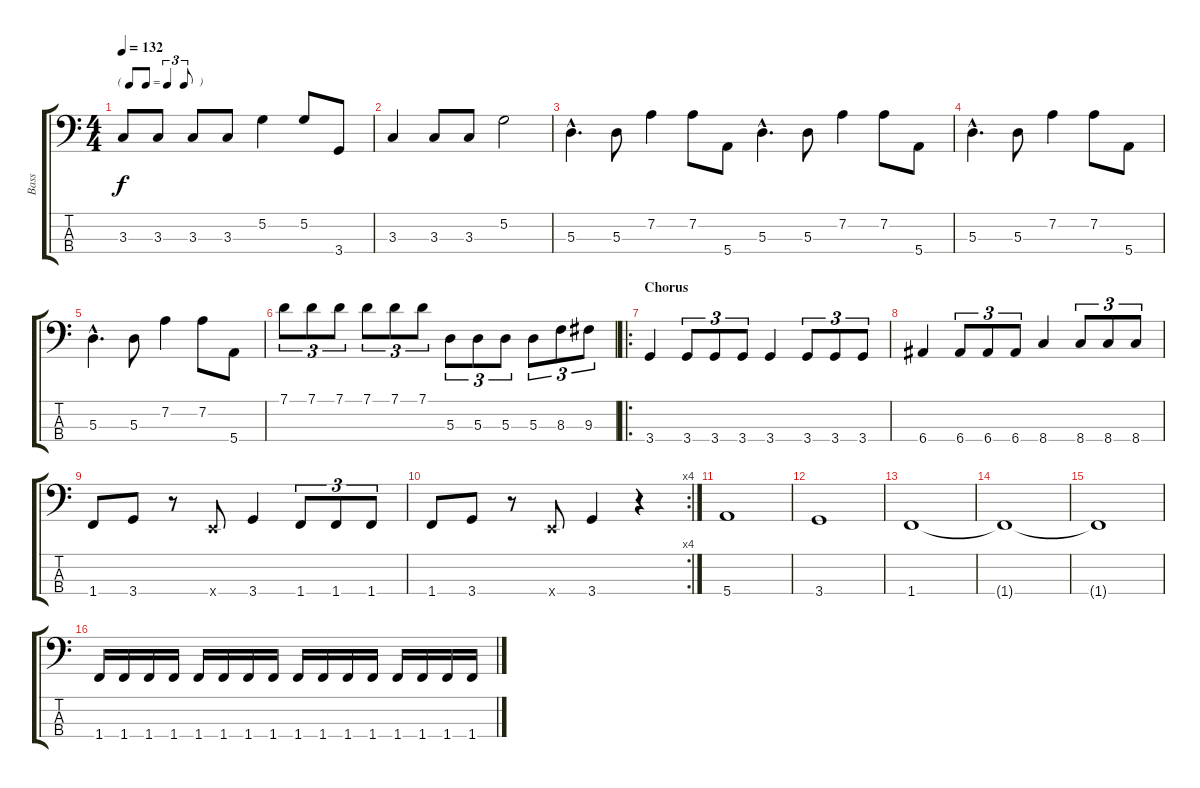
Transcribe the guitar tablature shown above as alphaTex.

\track ("Bass" "Bass") {instrument electricbasspick}
\staff {score tabs}
\tuning (G2 D2 A1 E1) {hide}
\ts (4 4)
\tf triplet8th
\tempo 132
\clef f4
\ks c
3.3.8{dy f} 3.3.8 3.3.8 3.3.8 5.2.4 5.2.8 3.4.8 |
3.3.4 3.3.8 3.3.8 5.2.2 |
5.3{hac}.4{d} 5.3.8 7.2.4 7.2.8 5.4.8 5.3{hac}.4{d} 5.3.8 7.2.4 7.2.8 5.4.8 |
5.3{hac}.4{d} 5.3.8 7.2.4 7.2.8 5.4.8 |
5.3{hac}.4{d} 5.3.8 7.2.4 7.2.8 5.4.8 |
7.1.8{tu (3 2)} 7.1.8{tu (3 2)} 7.1.8{tu (3 2)} 7.1.8{tu (3 2)} 7.1.8{tu (3 2)} 7.1.8{tu (3 2)} 5.3.8{tu (3 2)} 5.3.8{tu (3 2)} 5.3.8{tu (3 2)} 5.3.8{tu (3 2)} 8.3.8{tu (3 2)} 9.3.8{tu (3 2)} |
\ro
\section ("" "Chorus")
3.4.4 3.4.8{tu (3 2)} 3.4.8{tu (3 2)} 3.4.8{tu (3 2)} 3.4.4 3.4.8{tu (3 2)} 3.4.8{tu (3 2)} 3.4.8{tu (3 2)} |
6.4.4 6.4.8{tu (3 2)} 6.4.8{tu (3 2)} 6.4.8{tu (3 2)} 8.4.4 8.4.8{tu (3 2)} 8.4.8{tu (3 2)} 8.4.8{tu (3 2)} |
1.4.8 3.4.8 r.8 0.4{x}.8 3.4.4 1.4.8{tu (3 2)} 1.4.8{tu (3 2)} 1.4.8{tu (3 2)} |
\rc 4
1.4.8 3.4.8 r.8 0.4{x}.8 3.4.4 r.4 |
5.4.1 |
3.4.1 |
1.4.1 |
1.4{t}.1 |
1.4{t}.1 |
1.4.16 1.4.16 1.4.16 1.4.16 1.4.16 1.4.16 1.4.16 1.4.16 1.4.16 1.4.16 1.4.16 1.4.16 1.4.16 1.4.16 1.4.16 1.4.16
